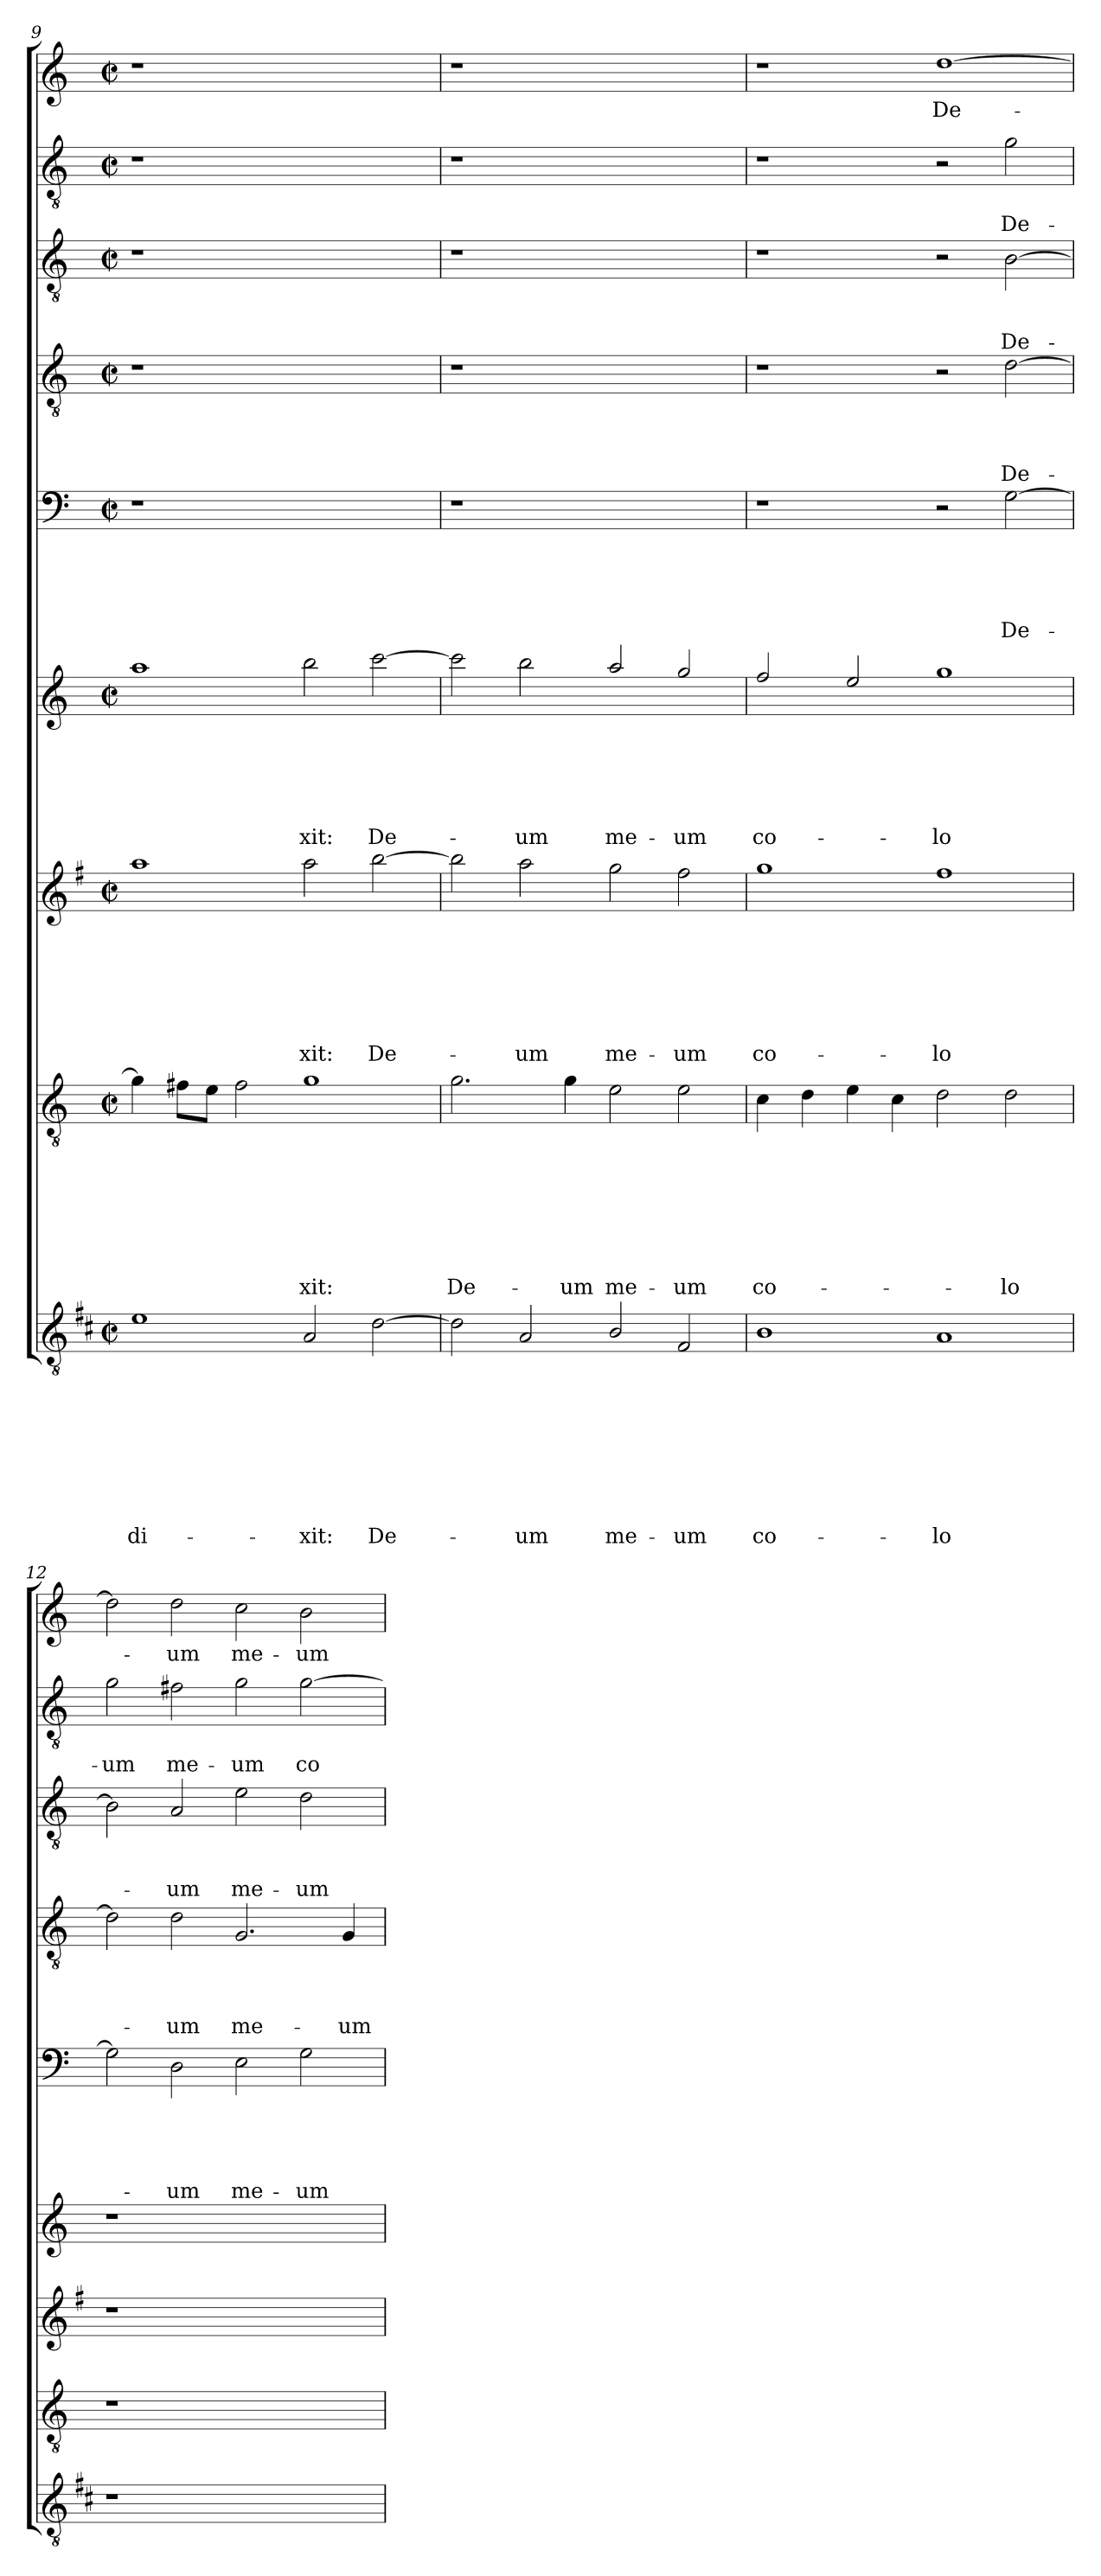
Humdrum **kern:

**kern	**text	**text	**text	**text	**text	**text	**text	**text	**text	**kern	**text	**text	**text	**text	**text	**text	**text	**text	**kern	**text	**text	**text	**text	**text	**text	**text	**kern	**text	**text	**text	**text	**text	**text	**kern	**text	**text	**text	**text	**text	**kern	**text	**text	**text	**text	**kern	**text	**text	**text	**kern	**text	**text	**kern	**text
*part9	*part9	*part9	*part9	*part9	*part9	*part9	*part9	*part9	*part9	*part8	*part8	*part8	*part8	*part8	*part8	*part8	*part8	*part8	*part7	*part7	*part7	*part7	*part7	*part7	*part7	*part7	*part6	*part6	*part6	*part6	*part6	*part6	*part6	*part5	*part5	*part5	*part5	*part5	*part5	*part4	*part4	*part4	*part4	*part4	*part3	*part3	*part3	*part3	*part2	*part2	*part2	*part1	*part1
*staff9	*staff9	*staff9	*staff9	*staff9	*staff9	*staff9	*staff9	*staff9	*staff9	*staff8	*staff8	*staff8	*staff8	*staff8	*staff8	*staff8	*staff8	*staff8	*staff7	*staff7	*staff7	*staff7	*staff7	*staff7	*staff7	*staff7	*staff6	*staff6	*staff6	*staff6	*staff6	*staff6	*staff6	*staff5	*staff5	*staff5	*staff5	*staff5	*staff5	*staff4	*staff4	*staff4	*staff4	*staff4	*staff3	*staff3	*staff3	*staff3	*staff2	*staff2	*staff2	*staff1	*staff1
*clefGv2	*	*	*	*	*	*	*	*	*	*clefGv2	*	*	*	*	*	*	*	*	*clefG2	*	*	*	*	*	*	*	*clefG2	*	*	*	*	*	*	*clefF4	*	*	*	*	*	*clefGv2	*	*	*	*	*clefGv2	*	*	*	*clefGv2	*	*	*clefG2	*
*ITrd1c2	*	*	*	*	*	*	*	*	*	*	*	*	*	*	*	*	*	*	*ITrd4c7	*	*	*	*	*	*	*	*ITrd8c14	*	*	*	*	*	*	*	*	*	*	*	*	*	*	*	*	*	*	*	*	*	*	*	*	*	*
*k[]	*	*	*	*	*	*	*	*	*	*k[]	*	*	*	*	*	*	*	*	*k[]	*	*	*	*	*	*	*	*k[]	*	*	*	*	*	*	*k[]	*	*	*	*	*	*k[]	*	*	*	*	*k[]	*	*	*	*k[]	*	*	*k[]	*
*C:	*	*	*	*	*	*	*	*	*	*C:	*	*	*	*	*	*	*	*	*C:	*	*	*	*	*	*	*	*C:	*	*	*	*	*	*	*C:	*	*	*	*	*	*C:	*	*	*	*	*C:	*	*	*	*C:	*	*	*C:	*
*M2/2	*	*	*	*	*	*	*	*	*	*M2/2	*	*	*	*	*	*	*	*	*M2/2	*	*	*	*	*	*	*	*M2/2	*	*	*	*	*	*	*M2/2	*	*	*	*	*	*M2/2	*	*	*	*	*M2/2	*	*	*	*M2/2	*	*	*M2/2	*
*met(c|)	*	*	*	*	*	*	*	*	*	*met(c|)	*	*	*	*	*	*	*	*	*met(c|)	*	*	*	*	*	*	*	*met(c|)	*	*	*	*	*	*	*met(c|)	*	*	*	*	*	*met(c|)	*	*	*	*	*met(c|)	*	*	*	*met(c|)	*	*	*met(c|)	*
=9	=9	=9	=9	=9	=9	=9	=9	=9	=9	=9	=9	=9	=9	=9	=9	=9	=9	=9	=9	=9	=9	=9	=9	=9	=9	=9	=9	=9	=9	=9	=9	=9	=9	=9	=9	=9	=9	=9	=9	=9	=9	=9	=9	=9	=9	=9	=9	=9	=9	=9	=9	=9	=9
!	!	!	!	!	!	!	!	!	!LO:LY:b	!	!	!	!	!	!	!	!	!	!	!	!	!	!	!	!	!	!	!	!	!	!	!	!	!	!	!	!	!	!	!	!	!	!	!	!	!	!	!	!	!	!	!	!
1d	.	.	.	.	.	.	.	.	di-	4g\]	.	.	.	.	.	.	.	.	1dd	.	.	.	.	.	.	.	1a	.	.	.	.	.	.	1r	.	.	.	.	.	1r	.	.	.	.	1r	.	.	.	1r	.	.	1r	.
.	.	.	.	.	.	.	.	.	.	8f#X\L	.	.	.	.	.	.	.	.	.	.	.	.	.	.	.	.	.	.	.	.	.	.	.	.	.	.	.	.	.	.	.	.	.	.	.	.	.	.	.	.	.	.	.
.	.	.	.	.	.	.	.	.	.	8e\J	.	.	.	.	.	.	.	.	.	.	.	.	.	.	.	.	.	.	.	.	.	.	.	.	.	.	.	.	.	.	.	.	.	.	.	.	.	.	.	.	.	.	.
.	.	.	.	.	.	.	.	.	.	2f#\	.	.	.	.	.	.	.	.	.	.	.	.	.	.	.	.	.	.	.	.	.	.	.	.	.	.	.	.	.	.	.	.	.	.	.	.	.	.	.	.	.	.	.
!	!	!	!	!	!	!	!	!	!LO:LY:b	!	!	!	!	!	!	!	!	!LO:LY:b	!	!	!	!	!	!	!	!LO:LY:b	!	!	!	!	!	!	!LO:LY:b	!	!	!	!	!	!	!	!	!	!	!	!	!	!	!	!	!	!	!	!
2G/	.	.	.	.	.	.	.	.	-xit:	1g	.	.	.	.	.	.	.	-xit:	2dd\	.	.	.	.	.	.	-xit:	2b\	.	.	.	.	.	-xit:	1ryy	.	.	.	.	.	1ryy	.	.	.	.	1ryy	.	.	.	1ryy	.	.	1ryy	.
!	!	!	!	!	!	!	!	!	!LO:LY:b	!	!	!	!	!	!	!	!	!	!	!	!	!	!	!	!	!LO:LY:b	!	!	!	!	!	!	!LO:LY:b	!	!	!	!	!	!	!	!	!	!	!	!	!	!	!	!	!	!	!	!
[2c\	.	.	.	.	.	.	.	.	De-	.	.	.	.	.	.	.	.	.	[2ee\	.	.	.	.	.	.	De-	[2cc\	.	.	.	.	.	De-	.	.	.	.	.	.	.	.	.	.	.	.	.	.	.	.	.	.	.	.
=10	=10	=10	=10	=10	=10	=10	=10	=10	=10	=10	=10	=10	=10	=10	=10	=10	=10	=10	=10	=10	=10	=10	=10	=10	=10	=10	=10	=10	=10	=10	=10	=10	=10	=10	=10	=10	=10	=10	=10	=10	=10	=10	=10	=10	=10	=10	=10	=10	=10	=10	=10	=10	=10
!	!	!	!	!	!	!	!	!	!	!	!	!	!	!	!	!	!	!LO:LY:b	!	!	!	!	!	!	!	!	!	!	!	!	!	!	!	!	!	!	!	!	!	!	!	!	!	!	!	!	!	!	!	!	!	!	!
2c\]	.	.	.	.	.	.	.	.	.	2.g\	.	.	.	.	.	.	.	De-	2ee\]	.	.	.	.	.	.	.	2cc\]	.	.	.	.	.	.	1r	.	.	.	.	.	1r	.	.	.	.	1r	.	.	.	1r	.	.	1r	.
!	!	!	!	!	!	!	!	!	!LO:LY:b	!	!	!	!	!	!	!	!	!	!	!	!	!	!	!	!	!LO:LY:b	!	!	!	!	!	!	!LO:LY:b	!	!	!	!	!	!	!	!	!	!	!	!	!	!	!	!	!	!	!	!
2G/	.	.	.	.	.	.	.	.	-um	.	.	.	.	.	.	.	.	.	2dd\	.	.	.	.	.	.	-um	2b\	.	.	.	.	.	-um	.	.	.	.	.	.	.	.	.	.	.	.	.	.	.	.	.	.	.	.
!	!	!	!	!	!	!	!	!	!	!	!	!	!	!	!	!	!	!LO:LY:b	!	!	!	!	!	!	!	!	!	!	!	!	!	!	!	!	!	!	!	!	!	!	!	!	!	!	!	!	!	!	!	!	!	!	!
.	.	.	.	.	.	.	.	.	.	4g\	.	.	.	.	.	.	.	-um	.	.	.	.	.	.	.	.	.	.	.	.	.	.	.	.	.	.	.	.	.	.	.	.	.	.	.	.	.	.	.	.	.	.	.
!	!	!	!	!	!	!	!	!	!LO:LY:b	!	!	!	!	!	!	!	!	!LO:LY:b	!	!	!	!	!	!	!	!LO:LY:b	!	!	!	!	!	!	!LO:LY:b	!	!	!	!	!	!	!	!	!	!	!	!	!	!	!	!	!	!	!	!
2A/	.	.	.	.	.	.	.	.	me-	2e\	.	.	.	.	.	.	.	me-	2cc\	.	.	.	.	.	.	me-	2a/	.	.	.	.	.	me-	1ryy	.	.	.	.	.	1ryy	.	.	.	.	1ryy	.	.	.	1ryy	.	.	1ryy	.
!	!	!	!	!	!	!	!	!	!LO:LY:b	!	!	!	!	!	!	!	!	!LO:LY:b	!	!	!	!	!	!	!	!LO:LY:b	!	!	!	!	!	!	!LO:LY:b	!	!	!	!	!	!	!	!	!	!	!	!	!	!	!	!	!	!	!	!
2E/	.	.	.	.	.	.	.	.	-um	2e\	.	.	.	.	.	.	.	-um	2b\	.	.	.	.	.	.	-um	2g/	.	.	.	.	.	-um	.	.	.	.	.	.	.	.	.	.	.	.	.	.	.	.	.	.	.	.
=11	=11	=11	=11	=11	=11	=11	=11	=11	=11	=11	=11	=11	=11	=11	=11	=11	=11	=11	=11	=11	=11	=11	=11	=11	=11	=11	=11	=11	=11	=11	=11	=11	=11	=11	=11	=11	=11	=11	=11	=11	=11	=11	=11	=11	=11	=11	=11	=11	=11	=11	=11	=11	=11
!	!	!	!	!	!	!	!	!	!LO:LY:b	!	!	!	!	!	!	!	!	!LO:LY:b	!	!	!	!	!	!	!	!LO:LY:b	!	!	!	!	!	!	!LO:LY:b	!	!	!	!	!	!	!	!	!	!	!	!	!	!	!	!	!	!	!	!
1A	.	.	.	.	.	.	.	.	co-	4c\	.	.	.	.	.	.	.	co-	1cc	.	.	.	.	.	.	co-	2f/	.	.	.	.	.	co-	1r	.	.	.	.	.	1r	.	.	.	.	1r	.	.	.	1r	.	.	1r	.
.	.	.	.	.	.	.	.	.	.	4d\	.	.	.	.	.	.	.	.	.	.	.	.	.	.	.	.	.	.	.	.	.	.	.	.	.	.	.	.	.	.	.	.	.	.	.	.	.	.	.	.	.	.	.
.	.	.	.	.	.	.	.	.	.	4e\	.	.	.	.	.	.	.	.	.	.	.	.	.	.	.	.	2e/	.	.	.	.	.	.	.	.	.	.	.	.	.	.	.	.	.	.	.	.	.	.	.	.	.	.
.	.	.	.	.	.	.	.	.	.	4c\	.	.	.	.	.	.	.	.	.	.	.	.	.	.	.	.	.	.	.	.	.	.	.	.	.	.	.	.	.	.	.	.	.	.	.	.	.	.	.	.	.	.	.
!	!	!	!	!	!	!	!	!	!LO:LY:b	!	!	!	!	!	!	!	!	!	!	!	!	!	!	!	!	!LO:LY:b	!	!	!	!	!	!	!LO:LY:b	!	!	!	!	!	!	!	!	!	!	!	!	!	!	!	!	!	!	!	!LO:LY:b
1G	.	.	.	.	.	.	.	.	-lo	2d\	.	.	.	.	.	.	.	.	1b	.	.	.	.	.	.	-lo	1g	.	.	.	.	.	-lo	2r	.	.	.	.	.	2r	.	.	.	.	2r	.	.	.	2r	.	.	[1dd	De-
!	!	!	!	!	!	!	!	!	!	!	!	!	!	!	!	!	!	!LO:LY:b	!	!	!	!	!	!	!	!	!	!	!	!	!	!	!	!	!	!	!	!	!LO:LY:b	!	!	!	!	!LO:LY:b	!	!	!	!LO:LY:b	!	!	!LO:LY:b	!	!
.	.	.	.	.	.	.	.	.	.	2d\	.	.	.	.	.	.	.	-lo	.	.	.	.	.	.	.	.	.	.	.	.	.	.	.	[2G\	.	.	.	.	De-	[2d\	.	.	.	De-	[2B\	.	.	De-	2g\	.	De-	.	.
=12	=12	=12	=12	=12	=12	=12	=12	=12	=12	=12	=12	=12	=12	=12	=12	=12	=12	=12	=12	=12	=12	=12	=12	=12	=12	=12	=12	=12	=12	=12	=12	=12	=12	=12	=12	=12	=12	=12	=12	=12	=12	=12	=12	=12	=12	=12	=12	=12	=12	=12	=12	=12	=12
!	!	!	!	!	!	!	!	!	!	!	!	!	!	!	!	!	!	!	!	!	!	!	!	!	!	!	!	!	!	!	!	!	!	!	!	!	!	!	!	!	!	!	!	!	!	!	!	!	!	!	!LO:LY:b	!	!
1r	.	.	.	.	.	.	.	.	.	1r	.	.	.	.	.	.	.	.	1r	.	.	.	.	.	.	.	1r	.	.	.	.	.	.	2G\]	.	.	.	.	.	2d\]	.	.	.	.	2B\]	.	.	.	2g\	.	-um	2dd\]	.
!	!	!	!	!	!	!	!	!	!	!	!	!	!	!	!	!	!	!	!	!	!	!	!	!	!	!	!	!	!	!	!	!	!	!	!	!	!	!	!LO:LY:b	!	!	!	!	!LO:LY:b	!	!	!	!LO:LY:b	!	!	!LO:LY:b	!	!LO:LY:b
.	.	.	.	.	.	.	.	.	.	.	.	.	.	.	.	.	.	.	.	.	.	.	.	.	.	.	.	.	.	.	.	.	.	2D\	.	.	.	.	-um	2d\	.	.	.	-um	2A/	.	.	-um	2f#X\	.	me-	2dd\	-um
!	!	!	!	!	!	!	!	!	!	!	!	!	!	!	!	!	!	!	!	!	!	!	!	!	!	!	!	!	!	!	!	!	!	!	!	!	!	!	!LO:LY:b	!	!	!	!	!LO:LY:b	!	!	!	!LO:LY:b	!	!	!LO:LY:b	!	!LO:LY:b
1ryy	.	.	.	.	.	.	.	.	.	1ryy	.	.	.	.	.	.	.	.	1ryy	.	.	.	.	.	.	.	1ryy	.	.	.	.	.	.	2E\	.	.	.	.	me-	2.G/	.	.	.	me-	2e\	.	.	me-	2g\	.	-um	2cc\	me-
!	!	!	!	!	!	!	!	!	!	!	!	!	!	!	!	!	!	!	!	!	!	!	!	!	!	!	!	!	!	!	!	!	!	!	!	!	!	!	!LO:LY:b	!	!	!	!	!	!	!	!	!LO:LY:b	!	!	!LO:LY:b	!	!LO:LY:b
.	.	.	.	.	.	.	.	.	.	.	.	.	.	.	.	.	.	.	.	.	.	.	.	.	.	.	.	.	.	.	.	.	.	2G\	.	.	.	.	-um	.	.	.	.	.	2d\	.	.	-um	[2g\	.	co-	2b\	-um
!	!	!	!	!	!	!	!	!	!	!	!	!	!	!	!	!	!	!	!	!	!	!	!	!	!	!	!	!	!	!	!	!	!	!	!	!	!	!	!	!	!	!	!	!LO:LY:b	!	!	!	!	!	!	!	!	!
.	.	.	.	.	.	.	.	.	.	.	.	.	.	.	.	.	.	.	.	.	.	.	.	.	.	.	.	.	.	.	.	.	.	.	.	.	.	.	.	4G/	.	.	.	-um	.	.	.	.	.	.	.	.	.
=	=	=	=	=	=	=	=	=	=	=	=	=	=	=	=	=	=	=	=	=	=	=	=	=	=	=	=	=	=	=	=	=	=	=	=	=	=	=	=	=	=	=	=	=	=	=	=	=	=	=	=	=	=
*-	*-	*-	*-	*-	*-	*-	*-	*-	*-	*-	*-	*-	*-	*-	*-	*-	*-	*-	*-	*-	*-	*-	*-	*-	*-	*-	*-	*-	*-	*-	*-	*-	*-	*-	*-	*-	*-	*-	*-	*-	*-	*-	*-	*-	*-	*-	*-	*-	*-	*-	*-	*-	*-
